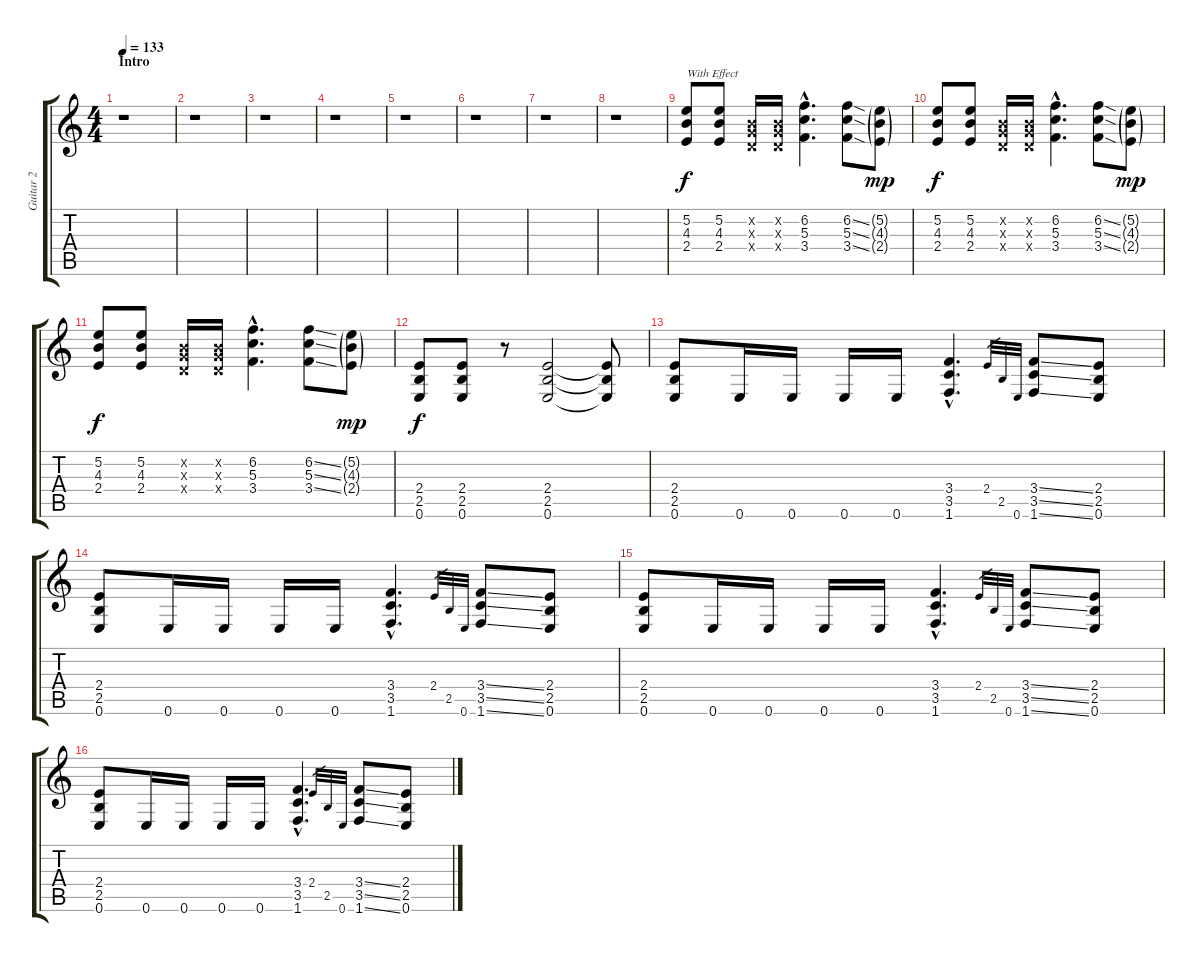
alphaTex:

\track ("Guitar 2" "Guitar 2") {instrument distortionguitar}
\staff {score tabs}
\tuning (E4 B3 G3 D3 A2 E2) {hide}
\ts (4 4)
\section ("" "Intro")
\tempo 133
\clef g2
\ks c
r.1{dy f instrument distortionguitar} |
r.1 |
r.1 |
r.1 |
r.1 |
r.1 |
r.1 |
r.1 |
(5.2 4.3 2.4).8{txt "With Effect" instrument electricguitarclean} (5.2 4.3 2.4).8 (0.2{x} 0.3{x} 0.4{x}).16 (0.2{x} 0.3{x} 0.4{x}).16 (6.2{hac} 5.3{hac} 3.4{hac}).4{d} (6.2{ss} 5.3{ss} 3.4{ss}).8 (5.2{g} 4.3{g} 2.4{g}).8{dy mp} |
(5.2 4.3 2.4).8{dy f instrument electricguitarclean} (5.2 4.3 2.4).8 (0.2{x} 0.3{x} 0.4{x}).16 (0.2{x} 0.3{x} 0.4{x}).16 (6.2{hac} 5.3{hac} 3.4{hac}).4{d} (6.2{ss} 5.3{ss} 3.4{ss}).8 (5.2{g} 4.3{g} 2.4{g}).8{dy mp} |
(5.2 4.3 2.4).8{dy f instrument electricguitarclean} (5.2 4.3 2.4).8 (0.2{x} 0.3{x} 0.4{x}).16 (0.2{x} 0.3{x} 0.4{x}).16 (6.2{hac} 5.3{hac} 3.4{hac}).4{d} (6.2{ss} 5.3{ss} 3.4{ss}).8 (5.2{g} 4.3{g} 2.4{g}).8{dy mp} |
(2.4 2.5 0.6).8{dy f instrument distortionguitar} (2.4 2.5 0.6).8 r.8 (2.4 2.5 0.6).2 (2.4{t} 2.5{t} 0.6{t}).8 |
(2.4 2.5 0.6).8{volume 14} 0.6.16 0.6.16 0.6.16 0.6.16 (3.4{hac} 3.5{hac} 1.6{hac}).4{d} 2.4.32{gr} 2.5.32{gr} 0.6.32{gr} (3.4{ss} 3.5{ss} 1.6{ss}).8 (2.4 2.5 0.6).8 |
(2.4 2.5 0.6).8 0.6.16 0.6.16 0.6.16 0.6.16 (3.4{hac} 3.5{hac} 1.6{hac}).4{d} 2.4.32{gr} 2.5.32{gr} 0.6.32{gr} (3.4{ss} 3.5{ss} 1.6{ss}).8 (2.4 2.5 0.6).8 |
(2.4 2.5 0.6).8 0.6.16 0.6.16 0.6.16 0.6.16 (3.4{hac} 3.5{hac} 1.6{hac}).4{d} 2.4.32{gr} 2.5.32{gr} 0.6.32{gr} (3.4{ss} 3.5{ss} 1.6{ss}).8 (2.4 2.5 0.6).8 |
(2.4 2.5 0.6).8 0.6.16 0.6.16 0.6.16 0.6.16 (3.4{hac} 3.5{hac} 1.6{hac}).4{d} 2.4.32{gr} 2.5.32{gr} 0.6.32{gr} (3.4{ss} 3.5{ss} 1.6{ss}).8 (2.4 2.5 0.6).8
